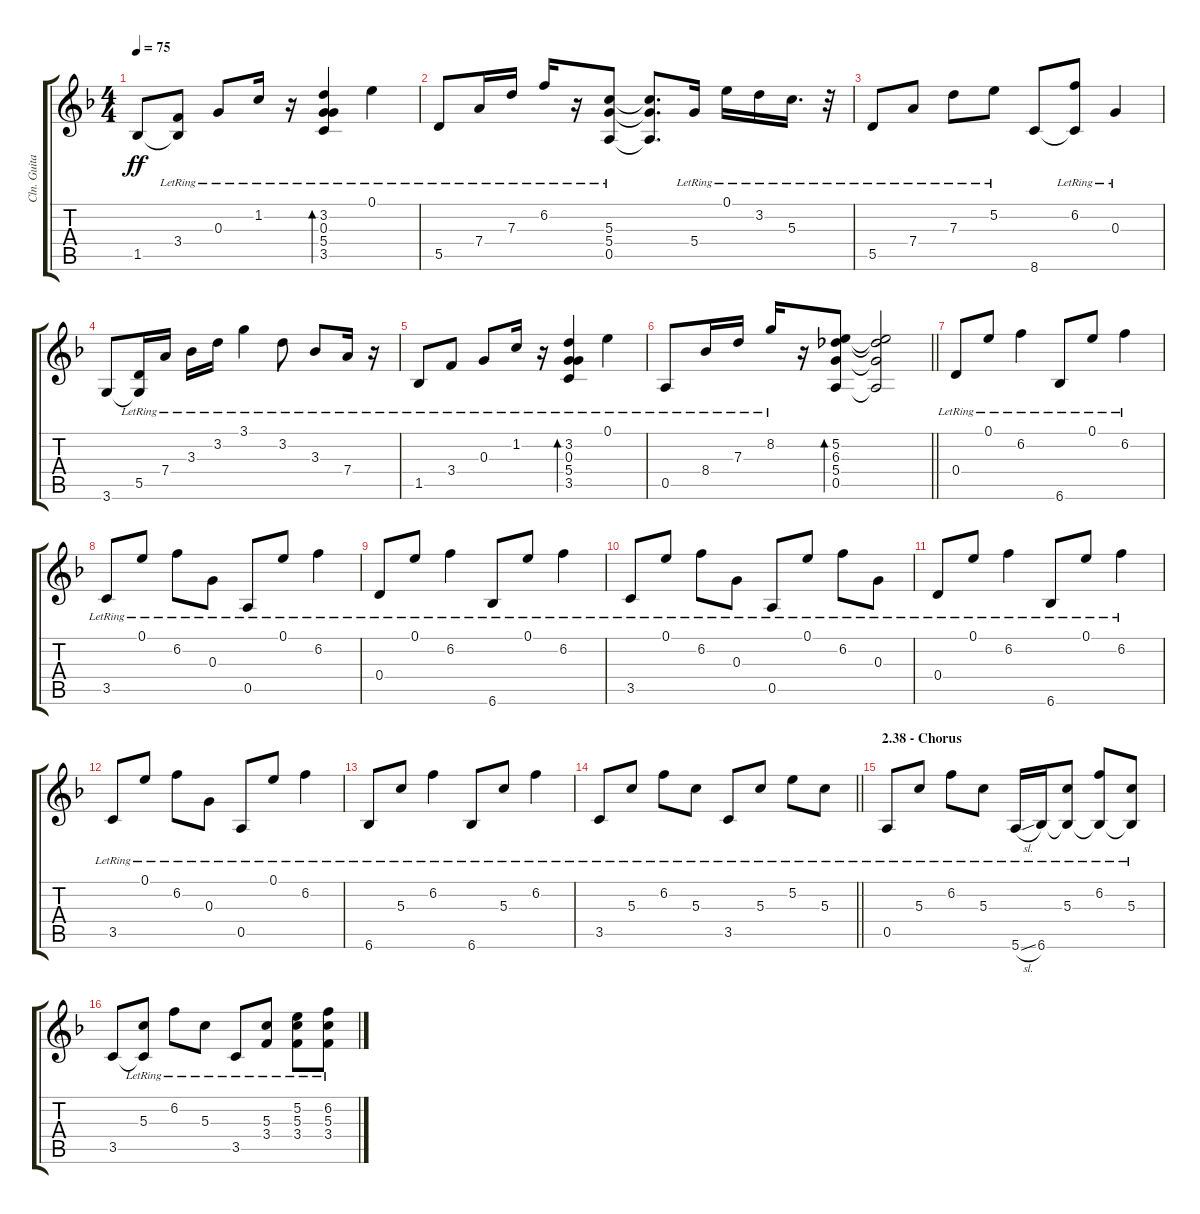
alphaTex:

\track ("Cln. Guitar_Petrucci" "Cln. Guita") {instrument acousticguitarsteel}
\staff {score tabs}
\tuning (E4 B3 G3 D3 A2 E2) {hide}
\ts (4 4)
\tempo 75
\clef g2
\ks f
1.5.8{dy ff} (3.4{lr} 1.5{t}).8 0.3{lr}.8 1.2{lr}.16 r.16 (3.2{lr} 0.3{lr} 5.4{lr} 3.5{lr}).4{bd 30} 0.1{lr}.4 |
5.5{lr}.8 7.4{lr}.16 7.3{lr}.16 6.2{lr}.16 r.16 (5.3{lr} 5.4{lr} 0.5{lr}).8 (5.3{t} 5.4{t} 0.5{t}).8{d} 5.4{lr}.16 0.1{lr}.16 3.2{lr}.16 5.3{lr}.16{d} r.32 |
5.5{lr}.8 7.4{lr}.8 7.3{lr}.8 5.2{lr}.8 8.6.8 (6.2{lr} 8.6{t}).8 0.3{lr}.4 |
3.6.8 (5.5{lr} 3.6{t}).16 7.4{lr}.16 3.3{lr}.16 3.2{lr}.16 3.1{lr}.4 3.2{lr}.8 3.3{lr}.8 7.4{lr}.16 r.16 |
1.5{lr}.8 3.4{lr}.8 0.3{lr}.8 1.2{lr}.16 r.16 (3.2{lr} 0.3{lr} 5.4{lr} 3.5{lr}).4{bd 30} 0.1{lr}.4 |
\barLineRight lightlight
0.5{lr}.8 8.4{lr}.16 7.3{lr}.16 8.2{lr}.16 r.16 (5.2 6.3 5.4 0.5).8{bd 30} (5.2{t} 6.3{t} 5.4{t} 0.5{t}).2 |
0.4{lr}.8 0.1{lr}.8 6.2{lr}.4 6.6{lr}.8 0.1{lr}.8 6.2{lr}.4 |
3.5{lr}.8 0.1{lr}.8 6.2{lr}.8 0.3{lr}.8 0.5{lr}.8 0.1{lr}.8 6.2{lr}.4 |
0.4{lr}.8 0.1{lr}.8 6.2{lr}.4 6.6{lr}.8 0.1{lr}.8 6.2{lr}.4 |
3.5{lr}.8 0.1{lr}.8 6.2{lr}.8 0.3{lr}.8 0.5{lr}.8 0.1{lr}.8 6.2{lr}.8 0.3{lr}.8 |
0.4{lr}.8 0.1{lr}.8 6.2{lr}.4 6.6{lr}.8 0.1{lr}.8 6.2{lr}.4 |
3.5{lr}.8 0.1{lr}.8 6.2{lr}.8 0.3{lr}.8 0.5{lr}.8 0.1{lr}.8 6.2{lr}.4 |
6.6{lr}.8 5.3{lr}.8 6.2{lr}.4 6.6{lr}.8 5.3{lr}.8 6.2{lr}.4 |
\barLineRight lightlight
3.5{lr}.8 5.3{lr}.8 6.2{lr}.8 5.3{lr}.8 3.5{lr}.8 5.3{lr}.8 5.2{lr}.8 5.3{lr}.8 |
\section ("" "2.38 - Chorus")
0.5{lr}.8 5.3{lr}.8 6.2{lr}.8 5.3{lr}.8 5.6{sl lr}.16 6.6{lr}.16 (5.3{lr} 6.6{t}).8 (6.2{lr} 6.6{t}).8 (5.3{lr} 6.6{t}).8 |
3.5.8 (5.3{lr} 3.5{t}).8 6.2{lr}.8 5.3{lr}.8 3.5{lr}.8 (5.3{lr} 3.4{lr}).8 (5.2{lr} 5.3{lr} 3.4{lr}).8 (6.2{lr} 5.3{lr} 3.4{lr}).8
